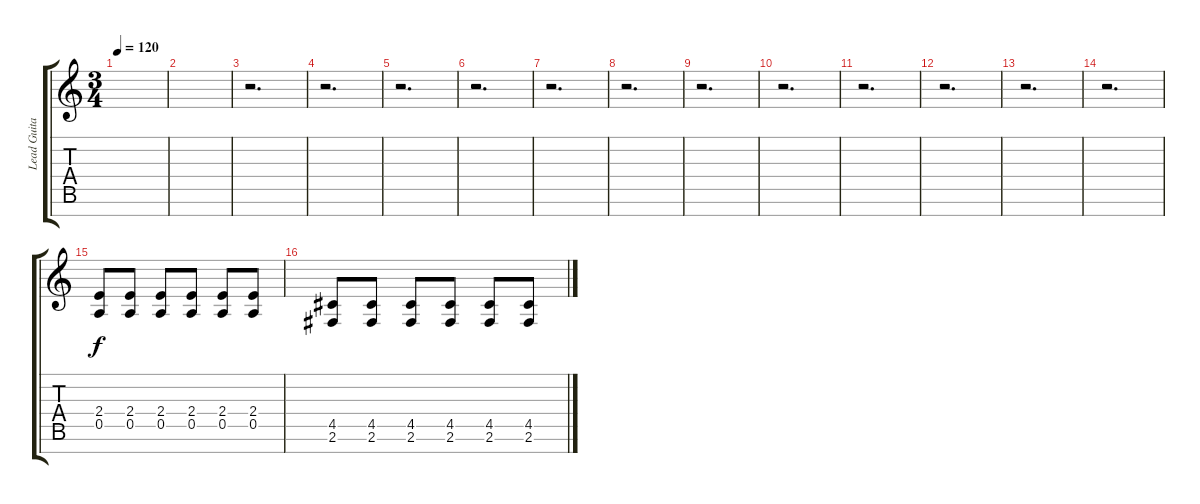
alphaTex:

\track ("Lead Guitar I" "Lead Guita") {instrument distortionguitar}
\staff {score tabs}
\tuning (E4 B3 G3 D3 A2 E2 B1) {hide}
\ts (3 4)
\tempo 120
\clef g2
\ks c
|
|
r.2{d} |
r.2{d} |
r.2{d} |
r.2{d} |
r.2{d} |
r.2{d} |
r.2{d} |
r.2{d} |
r.2{d} |
r.2{d} |
r.2{d} |
r.2{d} |
(2.4 0.5).8 (2.4 0.5).8 (2.4 0.5).8 (2.4 0.5).8 (2.4 0.5).8 (2.4 0.5).8 |
(4.5 2.6).8 (4.5 2.6).8 (4.5 2.6).8 (4.5 2.6).8 (4.5 2.6).8 (4.5 2.6).8
